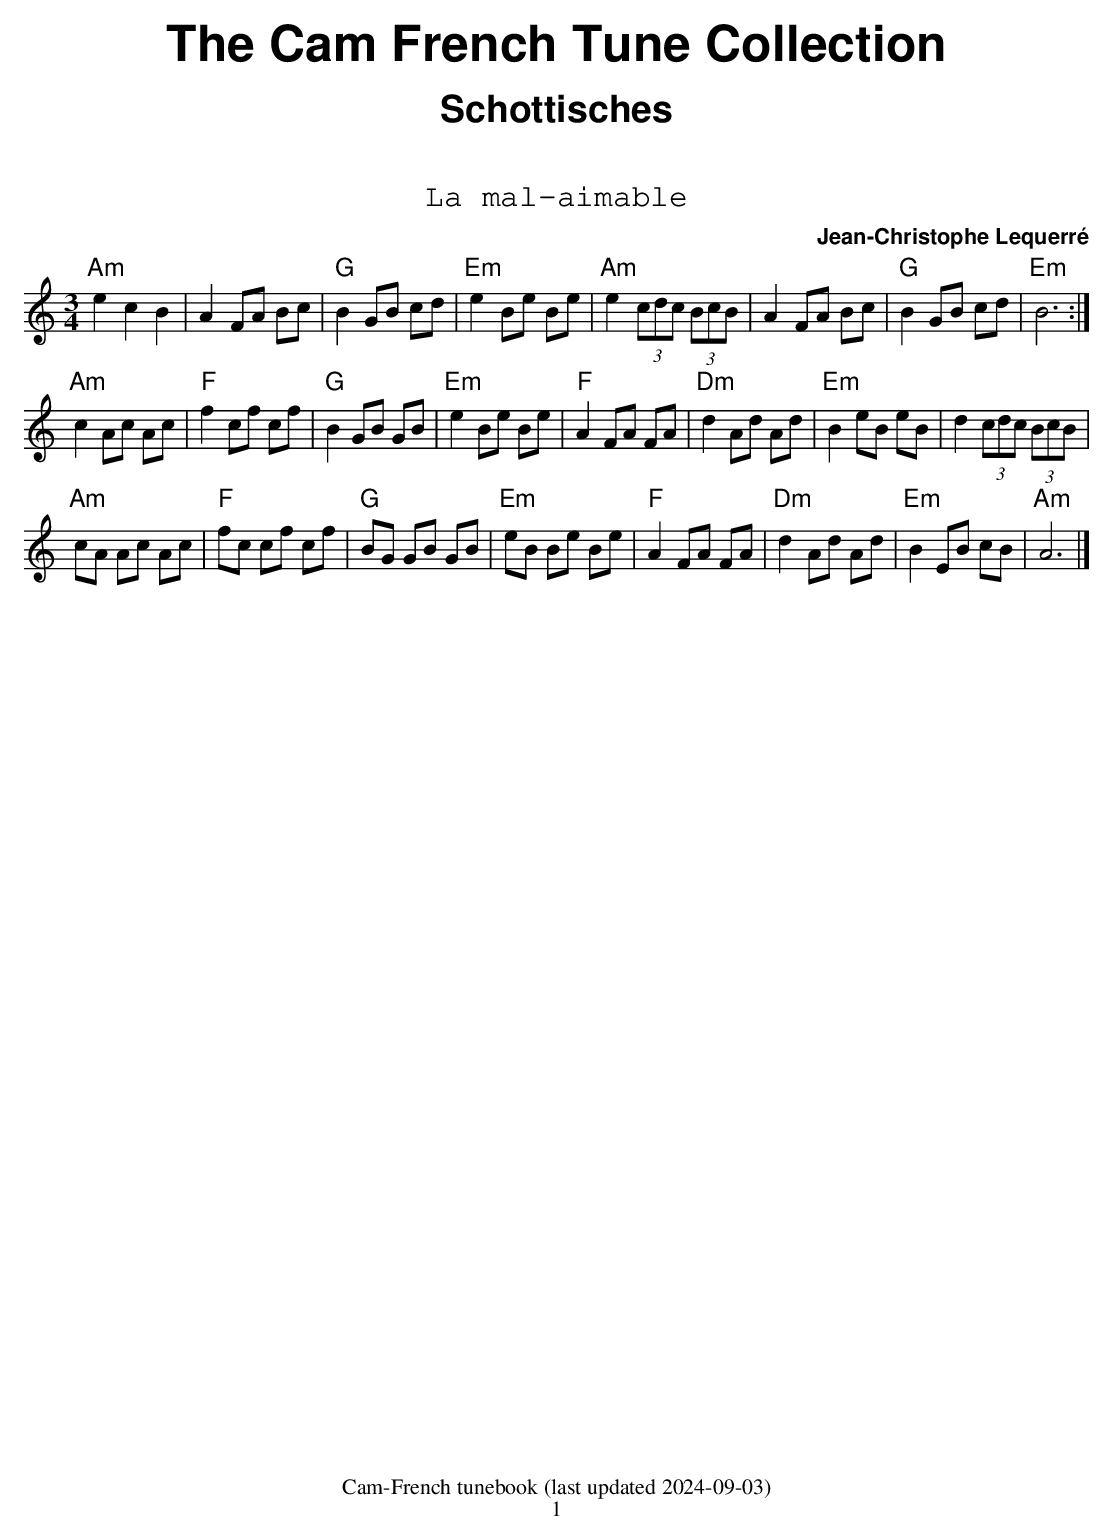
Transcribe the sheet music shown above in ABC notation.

X:1
T:La mal-aimable
C:Jean-Christophe Lequerré
M:3/4
L:1/8
K:Am
"Am"e2c2B2|A2 FA Bc|"G"B2 GB cd|"Em"e2 Be Be|\
"Am"e2 (3cdc (3BcB|A2 FA Bc|"G"B2 GB cd|"Em" B6:|
"Am"c2 Ac Ac|"F"f2 cf cf|"G"B2 GB GB|"Em"e2 Be Be|\
"F"A2 FA FA|"Dm"d2 Ad Ad|"Em"B2 eB eB|d2 (3cdc (3BcB|
"Am"cA Ac Ac|"F"fc cf cf|"G"BG GB GB|"Em"eB Be Be|\
"F"A2 FA FA|"Dm"d2 Ad Ad|"Em"B2 EB cB|"Am"A6|]
